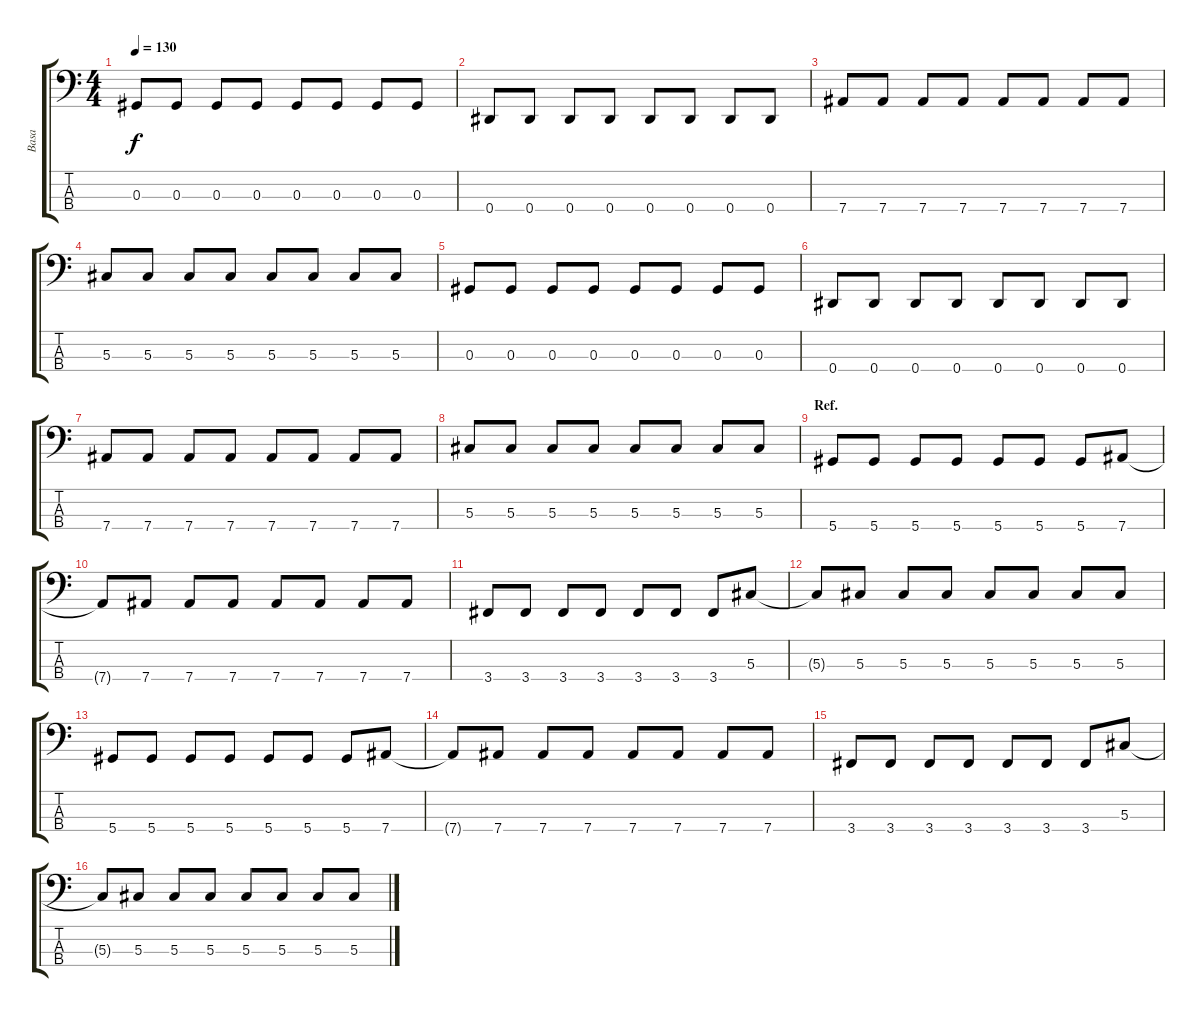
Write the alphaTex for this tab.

\track ("Basa" "Basa") {instrument electricbassfinger}
\staff {score tabs}
\tuning (Gb2 Db2 Ab1 Eb1) {hide}
\ts (4 4)
\tempo 130
\clef f4
\ks c
0.3.8{dy f} 0.3.8 0.3.8 0.3.8 0.3.8 0.3.8 0.3.8 0.3.8 |
0.4.8 0.4.8 0.4.8 0.4.8 0.4.8 0.4.8 0.4.8 0.4.8 |
7.4.8 7.4.8 7.4.8 7.4.8 7.4.8 7.4.8 7.4.8 7.4.8 |
5.3.8 5.3.8 5.3.8 5.3.8 5.3.8 5.3.8 5.3.8 5.3.8 |
0.3.8 0.3.8 0.3.8 0.3.8 0.3.8 0.3.8 0.3.8 0.3.8 |
0.4.8 0.4.8 0.4.8 0.4.8 0.4.8 0.4.8 0.4.8 0.4.8 |
7.4.8 7.4.8 7.4.8 7.4.8 7.4.8 7.4.8 7.4.8 7.4.8 |
5.3.8 5.3.8 5.3.8 5.3.8 5.3.8 5.3.8 5.3.8 5.3.8 |
\section ("" "Ref.")
5.4.8 5.4.8 5.4.8 5.4.8 5.4.8 5.4.8 5.4.8 7.4.8 |
7.4{t}.8 7.4.8 7.4.8 7.4.8 7.4.8 7.4.8 7.4.8 7.4.8 |
3.4.8 3.4.8 3.4.8 3.4.8 3.4.8 3.4.8 3.4.8 5.3.8 |
5.3{t}.8 5.3.8 5.3.8 5.3.8 5.3.8 5.3.8 5.3.8 5.3.8 |
5.4.8 5.4.8 5.4.8 5.4.8 5.4.8 5.4.8 5.4.8 7.4.8 |
7.4{t}.8 7.4.8 7.4.8 7.4.8 7.4.8 7.4.8 7.4.8 7.4.8 |
3.4.8 3.4.8 3.4.8 3.4.8 3.4.8 3.4.8 3.4.8 5.3.8 |
5.3{t}.8 5.3.8 5.3.8 5.3.8 5.3.8 5.3.8 5.3.8 5.3.8
